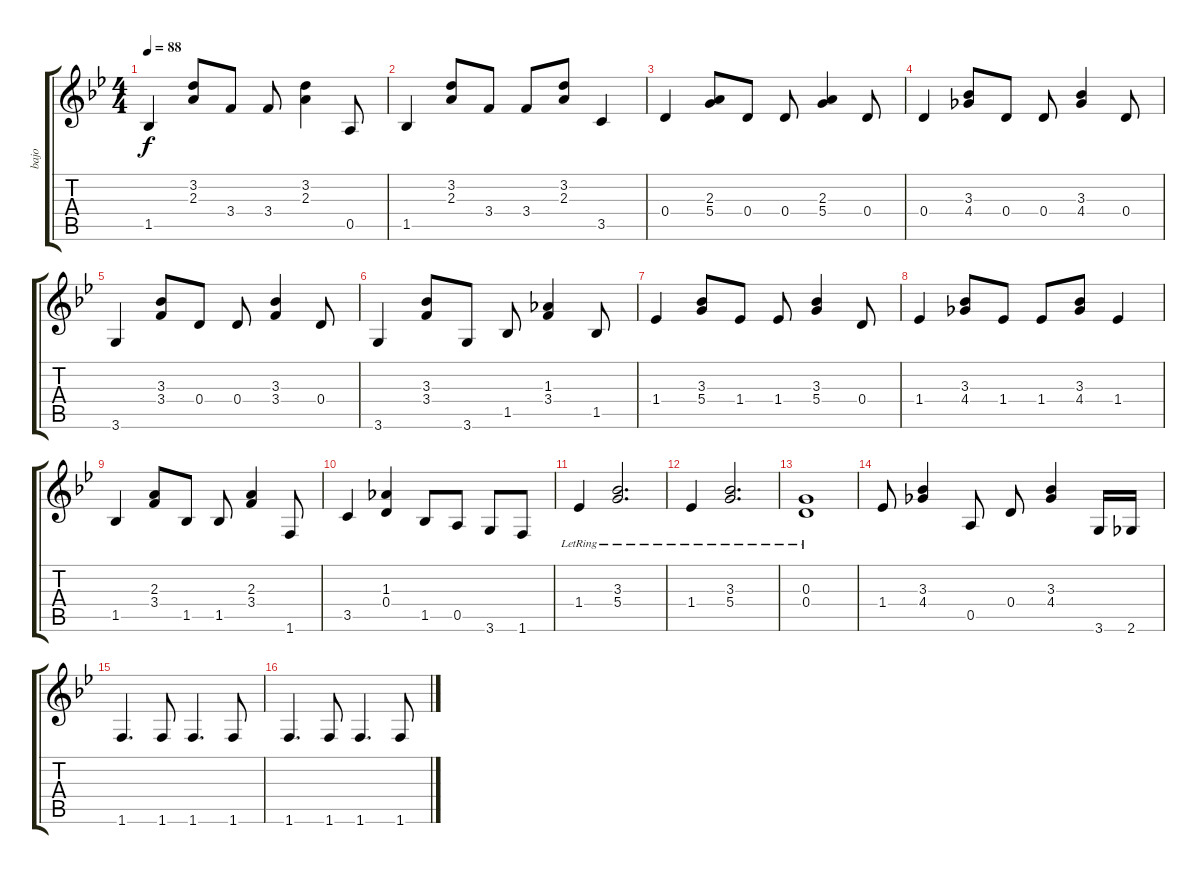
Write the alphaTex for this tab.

\track ("bajo" "bajo") {instrument electricbassfinger}
\staff {score tabs}
\tuning (E4 B3 G3 D3 A2 E2) {hide}
\ts (4 4)
\tempo 88
\clef g2
\ks bb
1.5.4{dy f} (3.2 2.3).8 3.4.8 3.4.8 (3.2 2.3).4 0.5.8 |
1.5.4 (3.2 2.3).8 3.4.8 3.4.8 (3.2 2.3).8 3.5.4 |
0.4.4 (2.3 5.4).8 0.4.8 0.4.8 (2.3 5.4).4 0.4.8 |
0.4.4 (3.3 4.4).8 0.4.8 0.4.8 (3.3 4.4).4 0.4.8 |
3.6.4 (3.3 3.4).8 0.4.8 0.4.8 (3.3 3.4).4 0.4.8 |
3.6.4 (3.3 3.4).8 3.6.8 1.5.8 (1.3 3.4).4 1.5.8 |
1.4.4 (3.3 5.4).8 1.4.8 1.4.8 (3.3 5.4).4 0.4.8 |
1.4.4 (3.3 4.4).8 1.4.8 1.4.8 (3.3 4.4).8 1.4.4 |
1.5.4 (2.3 3.4).8 1.5.8 1.5.8 (2.3 3.4).4 1.6.8 |
3.5.4 (1.3 0.4).4 1.5.8 0.5.8 3.6.8 1.6.8 |
1.4{lr}.4 (3.3 5.4{lr}).2{d} |
1.4{lr}.4 (3.3 5.4{lr}).2{d} |
(0.3{lr} 0.4).1 |
1.4.8 (3.3 4.4).4 0.5.8 0.4.8 (3.3 4.4).4 3.6.16 2.6.16 |
1.6.4{d} 1.6.8 1.6.4{d} 1.6.8 |
1.6.4{d} 1.6.8 1.6.4{d} 1.6.8
